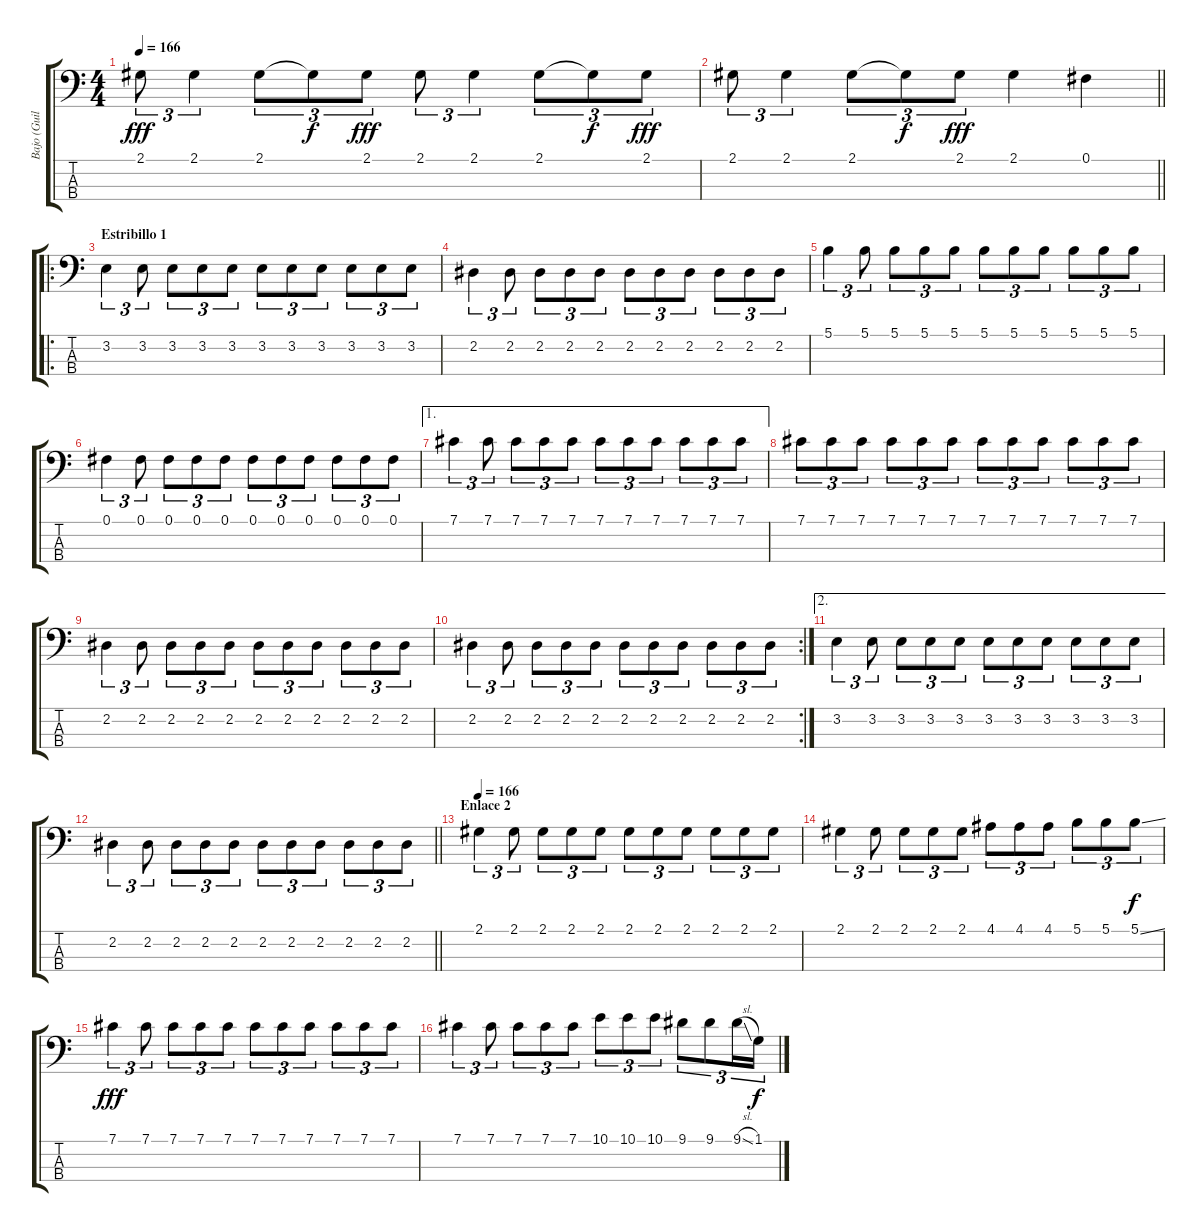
\track ("Bajo (Guillermo Sánchez)" "Bajo (Guil") {instrument electricbassfinger}
\staff {score tabs}
\tuning (Gb2 Db2 Ab1 Eb1) {hide}
\ts (4 4)
\tempo 166
\clef f4
\ks c
2.1.8{tu (3 2) dy fff} 2.1.4{tu (3 2)} 2.1.8{tu (3 2)} 2.1{t}.8{tu (3 2) dy f} 2.1.8{tu (3 2) dy fff} 2.1.8{tu (3 2)} 2.1.4{tu (3 2)} 2.1.8{tu (3 2)} 2.1{t}.8{tu (3 2) dy f} 2.1.8{tu (3 2) dy fff} |
\barLineRight lightlight
2.1.8{tu (3 2)} 2.1.4{tu (3 2)} 2.1.8{tu (3 2)} 2.1{t}.8{tu (3 2) dy f} 2.1.8{tu (3 2) dy fff} 2.1.4 0.1.4 |
\ro
\section ("" "Estribillo 1")
3.2.4{tu (3 2)} 3.2.8{tu (3 2)} 3.2.8{tu (3 2)} 3.2.8{tu (3 2)} 3.2.8{tu (3 2)} 3.2.8{tu (3 2)} 3.2.8{tu (3 2)} 3.2.8{tu (3 2)} 3.2.8{tu (3 2)} 3.2.8{tu (3 2)} 3.2.8{tu (3 2)} |
2.2.4{tu (3 2)} 2.2.8{tu (3 2)} 2.2.8{tu (3 2)} 2.2.8{tu (3 2)} 2.2.8{tu (3 2)} 2.2.8{tu (3 2)} 2.2.8{tu (3 2)} 2.2.8{tu (3 2)} 2.2.8{tu (3 2)} 2.2.8{tu (3 2)} 2.2.8{tu (3 2)} |
5.1.4{tu (3 2)} 5.1.8{tu (3 2)} 5.1.8{tu (3 2)} 5.1.8{tu (3 2)} 5.1.8{tu (3 2)} 5.1.8{tu (3 2)} 5.1.8{tu (3 2)} 5.1.8{tu (3 2)} 5.1.8{tu (3 2)} 5.1.8{tu (3 2)} 5.1.8{tu (3 2)} |
0.1.4{tu (3 2)} 0.1.8{tu (3 2)} 0.1.8{tu (3 2)} 0.1.8{tu (3 2)} 0.1.8{tu (3 2)} 0.1.8{tu (3 2)} 0.1.8{tu (3 2)} 0.1.8{tu (3 2)} 0.1.8{tu (3 2)} 0.1.8{tu (3 2)} 0.1.8{tu (3 2)} |
\ae 1
7.1.4{tu (3 2)} 7.1.8{tu (3 2)} 7.1.8{tu (3 2)} 7.1.8{tu (3 2)} 7.1.8{tu (3 2)} 7.1.8{tu (3 2)} 7.1.8{tu (3 2)} 7.1.8{tu (3 2)} 7.1.8{tu (3 2)} 7.1.8{tu (3 2)} 7.1.8{tu (3 2)} |
7.1.8{tu (3 2)} 7.1.8{tu (3 2)} 7.1.8{tu (3 2)} 7.1.8{tu (3 2)} 7.1.8{tu (3 2)} 7.1.8{tu (3 2)} 7.1.8{tu (3 2)} 7.1.8{tu (3 2)} 7.1.8{tu (3 2)} 7.1.8{tu (3 2)} 7.1.8{tu (3 2)} 7.1.8{tu (3 2)} |
2.2.4{tu (3 2)} 2.2.8{tu (3 2)} 2.2.8{tu (3 2)} 2.2.8{tu (3 2)} 2.2.8{tu (3 2)} 2.2.8{tu (3 2)} 2.2.8{tu (3 2)} 2.2.8{tu (3 2)} 2.2.8{tu (3 2)} 2.2.8{tu (3 2)} 2.2.8{tu (3 2)} |
\rc 2
2.2.4{tu (3 2)} 2.2.8{tu (3 2)} 2.2.8{tu (3 2)} 2.2.8{tu (3 2)} 2.2.8{tu (3 2)} 2.2.8{tu (3 2)} 2.2.8{tu (3 2)} 2.2.8{tu (3 2)} 2.2.8{tu (3 2)} 2.2.8{tu (3 2)} 2.2.8{tu (3 2)} |
\ae 2
3.2.4{tu (3 2)} 3.2.8{tu (3 2)} 3.2.8{tu (3 2)} 3.2.8{tu (3 2)} 3.2.8{tu (3 2)} 3.2.8{tu (3 2)} 3.2.8{tu (3 2)} 3.2.8{tu (3 2)} 3.2.8{tu (3 2)} 3.2.8{tu (3 2)} 3.2.8{tu (3 2)} |
\barLineRight lightlight
2.2.4{tu (3 2)} 2.2.8{tu (3 2)} 2.2.8{tu (3 2)} 2.2.8{tu (3 2)} 2.2.8{tu (3 2)} 2.2.8{tu (3 2)} 2.2.8{tu (3 2)} 2.2.8{tu (3 2)} 2.2.8{tu (3 2)} 2.2.8{tu (3 2)} 2.2.8{tu (3 2)} |
\section ("" "Enlace 2")
\tempo 166
2.1.4{tu (3 2)} 2.1.8{tu (3 2)} 2.1.8{tu (3 2)} 2.1.8{tu (3 2)} 2.1.8{tu (3 2)} 2.1.8{tu (3 2)} 2.1.8{tu (3 2)} 2.1.8{tu (3 2)} 2.1.8{tu (3 2)} 2.1.8{tu (3 2)} 2.1.8{tu (3 2)} |
2.1.4{tu (3 2)} 2.1.8{tu (3 2)} 2.1.8{tu (3 2)} 2.1.8{tu (3 2)} 2.1.8{tu (3 2)} 4.1.8{tu (3 2)} 4.1.8{tu (3 2)} 4.1.8{tu (3 2)} 5.1.8{tu (3 2)} 5.1.8{tu (3 2)} 5.1{ss}.8{tu (3 2) dy f} |
7.1.4{tu (3 2) dy fff} 7.1.8{tu (3 2)} 7.1.8{tu (3 2)} 7.1.8{tu (3 2)} 7.1.8{tu (3 2)} 7.1.8{tu (3 2)} 7.1.8{tu (3 2)} 7.1.8{tu (3 2)} 7.1.8{tu (3 2)} 7.1.8{tu (3 2)} 7.1.8{tu (3 2)} |
7.1.4{tu (3 2)} 7.1.8{tu (3 2)} 7.1.8{tu (3 2)} 7.1.8{tu (3 2)} 7.1.8{tu (3 2)} 10.1.8{tu (3 2)} 10.1.8{tu (3 2)} 10.1.8{tu (3 2)} 9.1.8{tu (3 2)} 9.1.8{tu (3 2)} 9.1{sl}.16{tu (3 2)} 1.1.16{tu (3 2) dy f}
